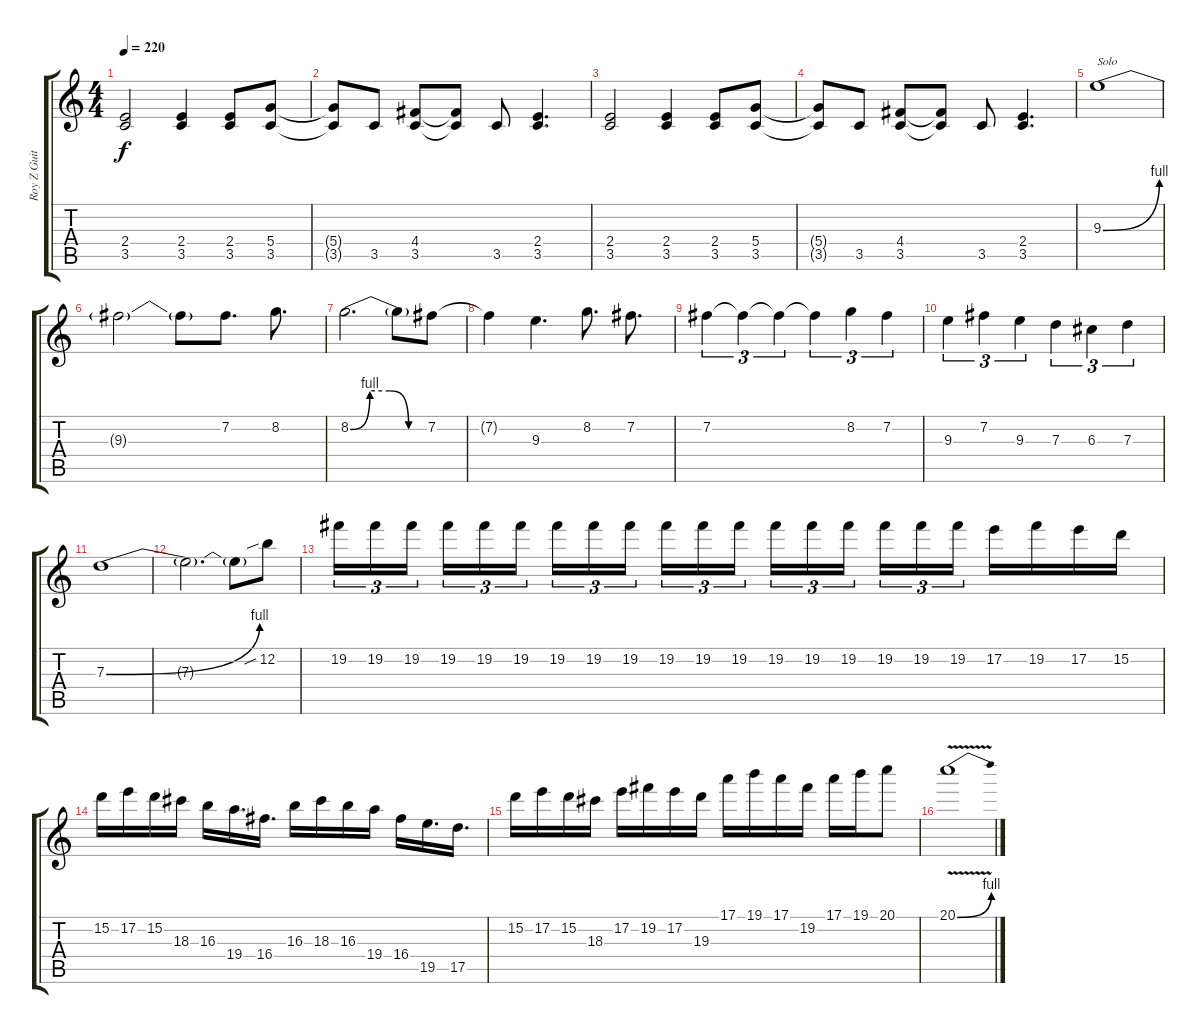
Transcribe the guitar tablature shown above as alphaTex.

\track ("Roy Z Guitar 02" "Roy Z Guit") {instrument distortionguitar}
\staff {score tabs}
\tuning (E4 B3 G3 D3 A2 E2) {hide}
\ts (4 4)
\tempo 220
\clef g2
\ks c
(2.4 3.5).2{dy f} (2.4 3.5).4 (2.4 3.5).8 (5.4 3.5).8 |
(5.4{t} 3.5{t}).8 3.5.8 (4.4 3.5).8 (4.4{t} 3.5{t}).8 3.5.8 (2.4 3.5).4{d} |
(2.4 3.5).2 (2.4 3.5).4 (2.4 3.5).8 (5.4 3.5).8 |
(5.4{t} 3.5{t}).8 3.5.8 (4.4 3.5).8 (4.4{t} 3.5{t}).8 3.5.8 (2.4 3.5).4{d} |
9.3{be (bend 0 0 60 4)}.1{txt "Solo"} |
9.3{t}.2 9.3{t}.8 7.2.8{d} 8.2.8{d} |
8.2{be (custom 0 0 15 4 30 4 45 0 60 0)}.2{d} 8.2{t}.8 7.2.8 |
7.2{t}.4 9.3.4{d} 8.2.8{d} 7.2.8{d} |
7.2.4{tu (3 2)} 7.2{t}.4{tu (3 2)} 7.2{t}.4{tu (3 2)} 7.2{t}.4{tu (3 2)} 8.2.4{tu (3 2)} 7.2.4{tu (3 2)} |
9.3.4{tu (3 2)} 7.2.4{tu (3 2)} 9.3.4{tu (3 2)} 7.3.4{tu (3 2)} 6.3.4{tu (3 2)} 7.3.4{tu (3 2)} |
7.3{be (bend 0 0 60 4)}.1 |
7.3{t}.2{d} 7.3{t}.8 12.2{sib}.8 |
19.2.16{tu (3 2)} 19.2.16{tu (3 2)} 19.2.16{tu (3 2)} 19.2.16{tu (3 2)} 19.2.16{tu (3 2)} 19.2.16{tu (3 2)} 19.2.16{tu (3 2)} 19.2.16{tu (3 2)} 19.2.16{tu (3 2)} 19.2.16{tu (3 2)} 19.2.16{tu (3 2)} 19.2.16{tu (3 2)} 19.2.16{tu (3 2)} 19.2.16{tu (3 2)} 19.2.16{tu (3 2)} 19.2.16{tu (3 2)} 19.2.16{tu (3 2)} 19.2.16{tu (3 2)} 17.2.16 19.2.16 17.2.16 15.2.16 |
15.2.16 17.2.16 15.2.16 18.3.16 16.3.16 19.4.16{d} 16.4.16{d} 16.3.16 18.3.16 16.3.16 19.4.16 16.4.16 19.5.16{d} 17.5.16{d} |
15.2.16 17.2.16 15.2.16 18.3.16 17.2.16 19.2.16 17.2.16 19.3.16 17.1.16 19.1.16 17.1.16 19.2.16 17.1.16 19.1.16 20.1.8 |
20.1{be (bend 0 0 60 4) v}.1
